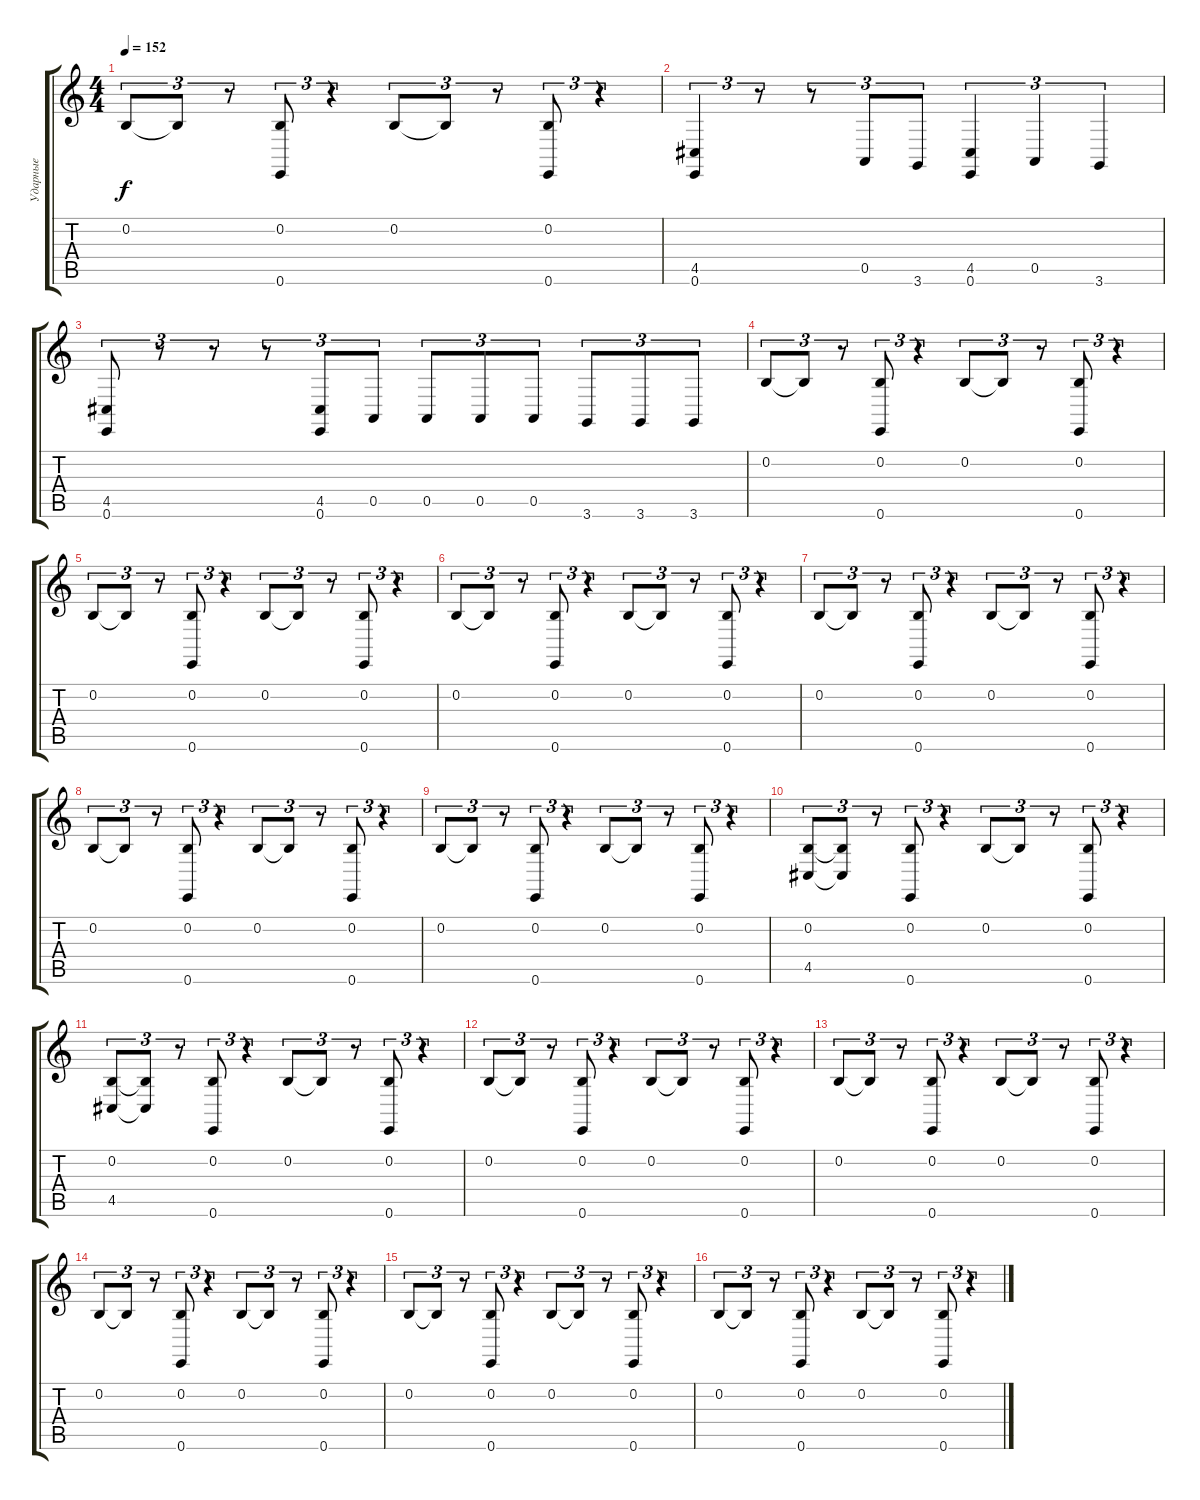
\track ("Ударные" "Ударные") {instrument acousticgrandpiano}
\staff {score tabs}
\tuning (E4 B3 G3 D3 A2 E2) {hide}
\ts (4 4)
\tempo 152
\clef g2
\ks c
0.2.8{tu (3 2) dy f} 0.2{t}.8{tu (3 2)} r.8{tu (3 2)} (0.2 0.6).8{tu (3 2)} r.4{tu (3 2)} 0.2.8{tu (3 2)} 0.2{t}.8{tu (3 2)} r.8{tu (3 2)} (0.2 0.6).8{tu (3 2)} r.4{tu (3 2)} |
(4.5 0.6).4{tu (3 2)} r.8{tu (3 2)} r.8{tu (3 2)} 0.5.8{tu (3 2)} 3.6.8{tu (3 2)} (4.5 0.6).4{tu (3 2)} 0.5.4{tu (3 2)} 3.6.4{tu (3 2)} |
(4.5 0.6).8{tu (3 2)} r.8{tu (3 2)} r.8{tu (3 2)} r.8{tu (3 2)} (4.5 0.6).8{tu (3 2)} 0.5.8{tu (3 2)} 0.5.8{tu (3 2)} 0.5.8{tu (3 2)} 0.5.8{tu (3 2)} 3.6.8{tu (3 2)} 3.6.8{tu (3 2)} 3.6.8{tu (3 2)} |
0.2.8{tu (3 2)} 0.2{t}.8{tu (3 2)} r.8{tu (3 2)} (0.2 0.6).8{tu (3 2)} r.4{tu (3 2)} 0.2.8{tu (3 2)} 0.2{t}.8{tu (3 2)} r.8{tu (3 2)} (0.2 0.6).8{tu (3 2)} r.4{tu (3 2)} |
0.2.8{tu (3 2)} 0.2{t}.8{tu (3 2)} r.8{tu (3 2)} (0.2 0.6).8{tu (3 2)} r.4{tu (3 2)} 0.2.8{tu (3 2)} 0.2{t}.8{tu (3 2)} r.8{tu (3 2)} (0.2 0.6).8{tu (3 2)} r.4{tu (3 2)} |
0.2.8{tu (3 2)} 0.2{t}.8{tu (3 2)} r.8{tu (3 2)} (0.2 0.6).8{tu (3 2)} r.4{tu (3 2)} 0.2.8{tu (3 2)} 0.2{t}.8{tu (3 2)} r.8{tu (3 2)} (0.2 0.6).8{tu (3 2)} r.4{tu (3 2)} |
0.2.8{tu (3 2)} 0.2{t}.8{tu (3 2)} r.8{tu (3 2)} (0.2 0.6).8{tu (3 2)} r.4{tu (3 2)} 0.2.8{tu (3 2)} 0.2{t}.8{tu (3 2)} r.8{tu (3 2)} (0.2 0.6).8{tu (3 2)} r.4{tu (3 2)} |
0.2.8{tu (3 2)} 0.2{t}.8{tu (3 2)} r.8{tu (3 2)} (0.2 0.6).8{tu (3 2)} r.4{tu (3 2)} 0.2.8{tu (3 2)} 0.2{t}.8{tu (3 2)} r.8{tu (3 2)} (0.2 0.6).8{tu (3 2)} r.4{tu (3 2)} |
0.2.8{tu (3 2)} 0.2{t}.8{tu (3 2)} r.8{tu (3 2)} (0.2 0.6).8{tu (3 2)} r.4{tu (3 2)} 0.2.8{tu (3 2)} 0.2{t}.8{tu (3 2)} r.8{tu (3 2)} (0.2 0.6).8{tu (3 2)} r.4{tu (3 2)} |
(0.2 4.5).8{tu (3 2)} (0.2{t} 4.5{t}).8{tu (3 2)} r.8{tu (3 2)} (0.2 0.6).8{tu (3 2)} r.4{tu (3 2)} 0.2.8{tu (3 2)} 0.2{t}.8{tu (3 2)} r.8{tu (3 2)} (0.2 0.6).8{tu (3 2)} r.4{tu (3 2)} |
(0.2 4.5).8{tu (3 2)} (0.2{t} 4.5{t}).8{tu (3 2)} r.8{tu (3 2)} (0.2 0.6).8{tu (3 2)} r.4{tu (3 2)} 0.2.8{tu (3 2)} 0.2{t}.8{tu (3 2)} r.8{tu (3 2)} (0.2 0.6).8{tu (3 2)} r.4{tu (3 2)} |
0.2.8{tu (3 2)} 0.2{t}.8{tu (3 2)} r.8{tu (3 2)} (0.2 0.6).8{tu (3 2)} r.4{tu (3 2)} 0.2.8{tu (3 2)} 0.2{t}.8{tu (3 2)} r.8{tu (3 2)} (0.2 0.6).8{tu (3 2)} r.4{tu (3 2)} |
0.2.8{tu (3 2)} 0.2{t}.8{tu (3 2)} r.8{tu (3 2)} (0.2 0.6).8{tu (3 2)} r.4{tu (3 2)} 0.2.8{tu (3 2)} 0.2{t}.8{tu (3 2)} r.8{tu (3 2)} (0.2 0.6).8{tu (3 2)} r.4{tu (3 2)} |
0.2.8{tu (3 2)} 0.2{t}.8{tu (3 2)} r.8{tu (3 2)} (0.2 0.6).8{tu (3 2)} r.4{tu (3 2)} 0.2.8{tu (3 2)} 0.2{t}.8{tu (3 2)} r.8{tu (3 2)} (0.2 0.6).8{tu (3 2)} r.4{tu (3 2)} |
0.2.8{tu (3 2)} 0.2{t}.8{tu (3 2)} r.8{tu (3 2)} (0.2 0.6).8{tu (3 2)} r.4{tu (3 2)} 0.2.8{tu (3 2)} 0.2{t}.8{tu (3 2)} r.8{tu (3 2)} (0.2 0.6).8{tu (3 2)} r.4{tu (3 2)} |
0.2.8{tu (3 2)} 0.2{t}.8{tu (3 2)} r.8{tu (3 2)} (0.2 0.6).8{tu (3 2)} r.4{tu (3 2)} 0.2.8{tu (3 2)} 0.2{t}.8{tu (3 2)} r.8{tu (3 2)} (0.2 0.6).8{tu (3 2)} r.4{tu (3 2)}
